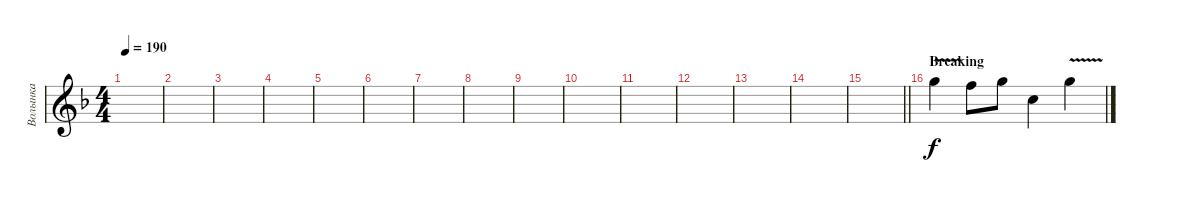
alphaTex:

\track ("Волынка" "Волынка") {instrument bassoon}
\staff {score}
\tuning (E5 B4 G4 D4 A3 E3) {hide}
\ts (4 4)
\tempo 190
\clef g2
\ks dminor
|
|
|
|
|
|
|
|
|
|
|
|
|
|
\barLineRight lightlight
|
\section ("" "Breaking")
8.2{v}.4 6.2.8 8.2.8 5.3.4 8.2{v}.4
